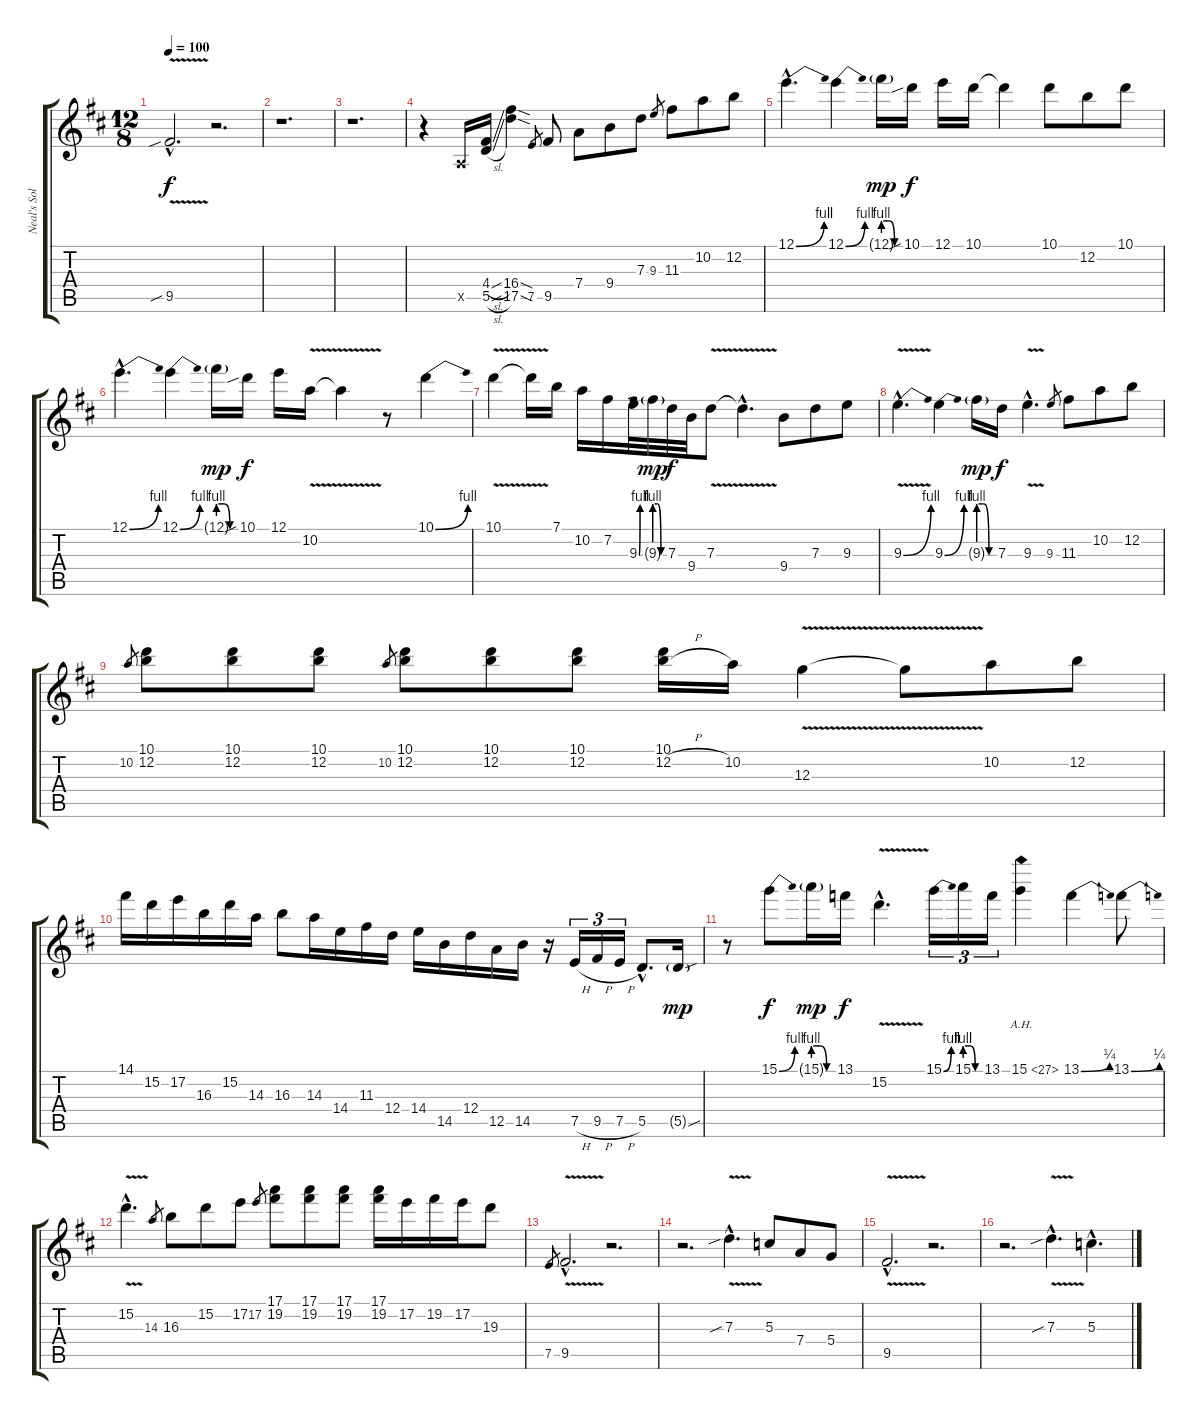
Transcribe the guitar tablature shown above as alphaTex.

\track ("Neal's Solo" "Neal's Sol") {instrument overdrivenguitar}
\staff {score tabs}
\tuning (E4 B3 G3 D3 A2 E2) {hide}
\ts (12 8)
\tempo 100
\clef g2
\ks d
9.5{v sib hac}.2{d dy f} r.2{d} |
r.1{d} |
r.1{d} |
r.4{volume 16 balance 8} 0.5{x}.16 (4.4{sl} 5.5{sl}).16 (16.4{sod} 17.5{sod}).4 7.5.8{gr} 9.5.8 7.4.8 9.4.8 7.3.8 9.3.8{gr} 11.3.8 10.2.8 12.2.8 |
12.1{be (bend 0 0 60 4) hac}.4{d} 12.1{be (bend 0 0 60 4)}.4 12.1{be (custom 0 4 20 4 40 0 60 0) g}.16{dy mp} 10.1{sib}.16{dy f} 12.1.16 10.1.16 10.1{t}.4 10.1.8 12.2.8 10.1.8 |
12.1{be (bend 0 0 60 4) hac}.4{d} 12.1{be (bend 0 0 60 4)}.4 12.1{be (custom 0 4 20 4 40 0 60 0) g}.16{dy mp} 10.1{sib}.16{dy f} 12.1.16 10.2{v}.16 10.2{t}.4 r.8 10.1{be (bend 0 0 60 4)}.4 |
10.1{v}.4 10.1{t}.16 7.1.16 10.2.16 7.2.16 9.3{be (bend 0 0 60 4)}.32 9.3{be (custom 0 4 20 4 40 0 60 0) g}.32{dy mp} 7.3.32{dy f} 9.4.32 7.3{v}.8 7.3{hac t}.4{d} 9.4.8 7.3.8 9.3.8 |
9.3{be (bend 0 0 60 4) v hac}.4{d} 9.3{be (bend 0 0 60 4)}.4 9.3{be (custom 0 4 20 4 40 0 60 0) g}.16{dy mp} 7.3.16{dy f} 9.3{v hac}.4{d} 9.3.8{gr} 11.3.8 10.2.8 12.2.8 |
10.2.8{gr} (10.1 12.2).8 (10.1 12.2).8 (10.1 12.2).8 10.2.8{gr} (10.1 12.2).8 (10.1 12.2).8 (10.1 12.2).8 (10.1 12.2{h}).16 10.2.16 12.3{v}.4 12.3{t}.8 10.2.8 12.2.8 |
14.1.16 15.2.16 17.2.16 16.3.16 15.2.16 14.3.16 16.3.8 14.3.16 14.4.16 11.3.16 12.4.16 14.4.16 14.5.16 12.4.16 12.5.16 14.5.16 r.16 7.5{h}.16{tu (3 2)} 9.5{h}.16{tu (3 2)} 7.5{h}.16{tu (3 2)} 5.5{hac}.8{d} 5.5{sou g}.16{dy mp} |
r.8 15.1{be (bend 0 0 60 4)}.8{dy f} 15.1{be (custom 0 4 20 4 40 0 60 0) g}.16{dy mp} 13.1.16{dy f} 15.2{v hac}.4{d} 15.1{be (bend 0 0 60 4)}.16{tu (3 2)} 15.1{be (custom 0 4 20 4 40 0 60 0)}.16{tu (3 2)} 13.1.16{tu (3 2)} 15.1{ah 12}.4 13.1{be (bend 0 0 60 1)}.4 13.1{be (bend 0 0 60 1)}.8 |
15.2{v hac}.4{d} 14.3.8{gr} 16.3.8 15.2.8 17.2.8 17.2.8{gr} (17.1 19.2).8 (17.1 19.2).8 (17.1 19.2).8 (17.1 19.2).16{volume 10 balance 12} 17.2.16 19.2.16 17.2.16 19.3.8 |
7.5.8{gr} 9.5{v hac}.2{d} r.2{d} |
r.2{d} 7.3{v sib hac}.4{d} 5.3.8 7.4.8 5.4.8 |
9.5{v hac}.2{d} r.2{d} |
r.2{d} 7.3{v sib hac}.4{d} 5.3{hac}.4{d}
